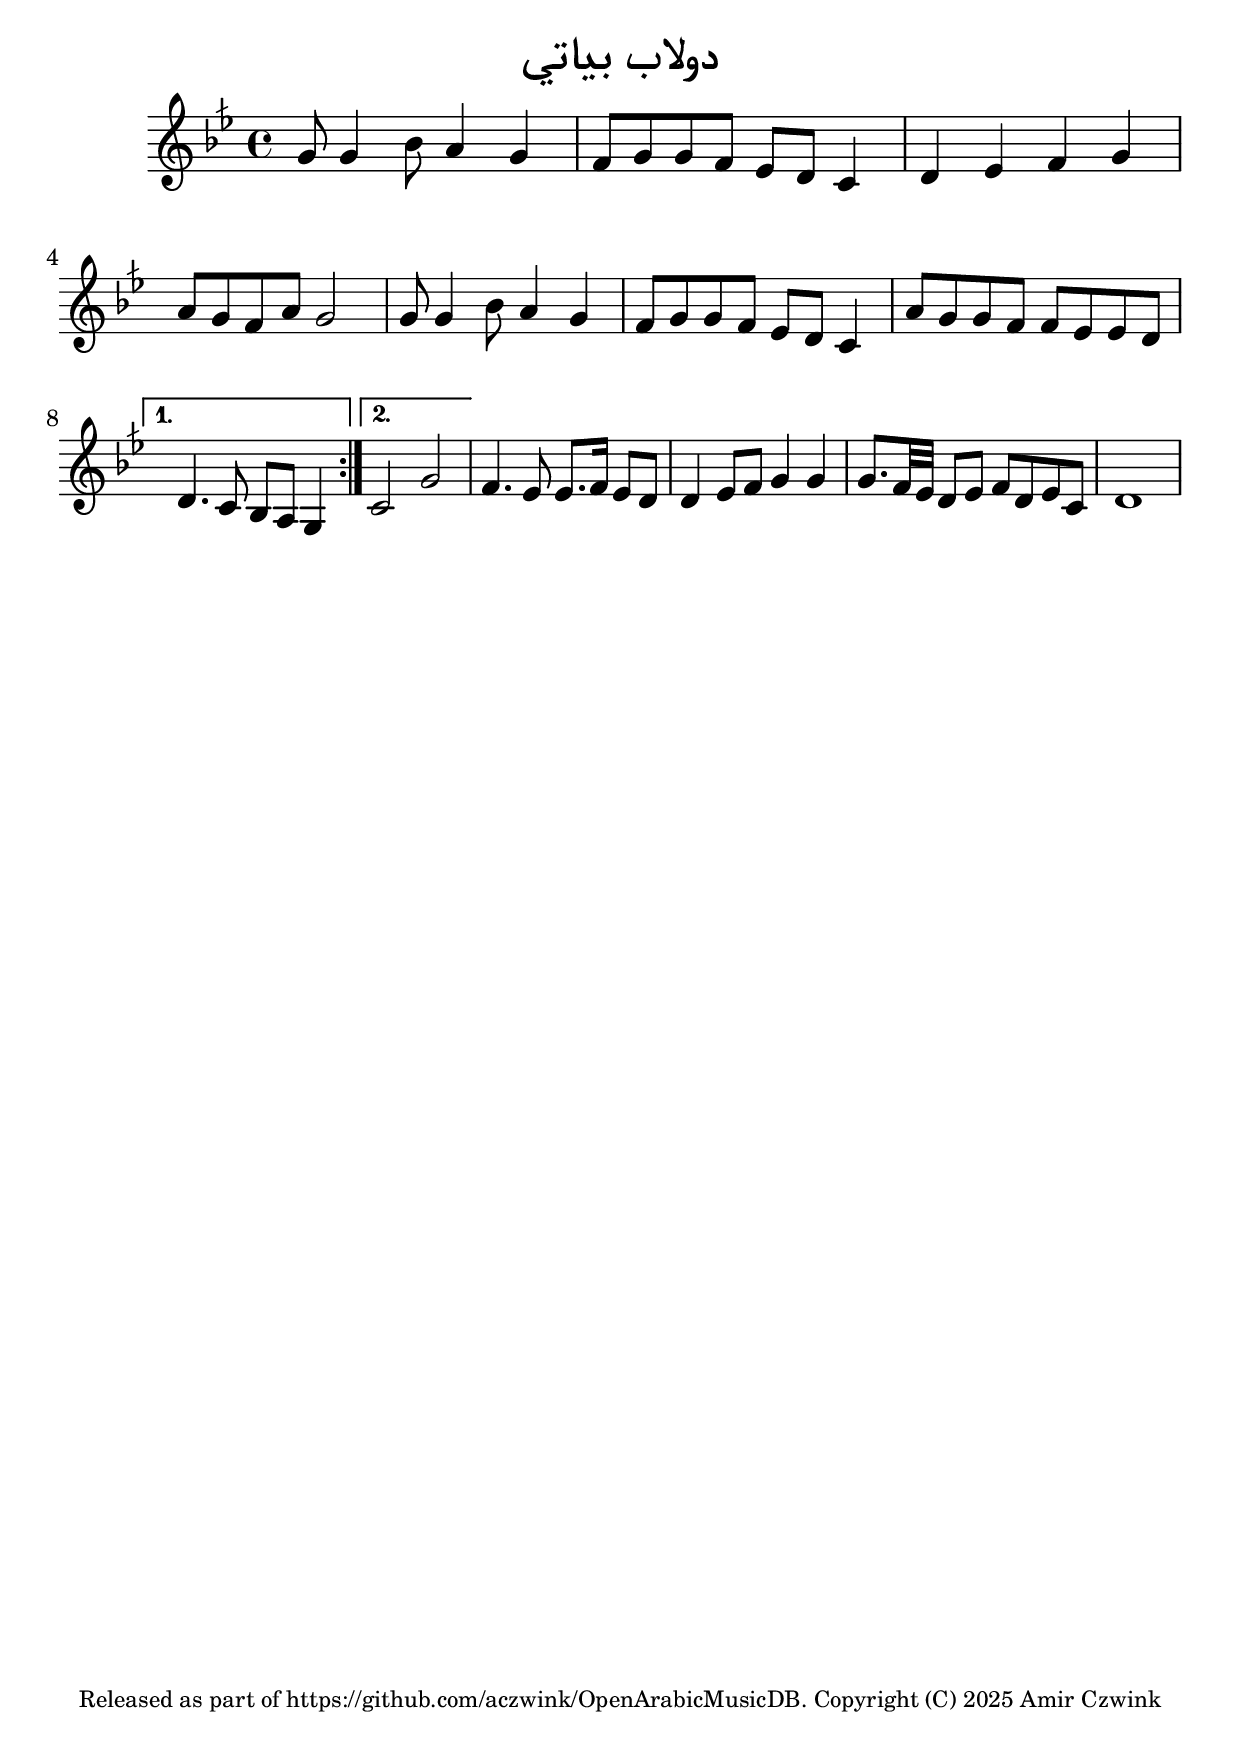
%  OpenArabicMusicDB
%  Copyright (C) 2025 Amir Czwink (amir130@hotmail.de)
  
%  This program is free software: you can redistribute it and/or modify
%  it under the terms of the GNU Affero General Public License as published by
%  the Free Software Foundation, either version 3 of the License, or
%  (at your option) any later version.
  
%  This program is distributed in the hope that it will be useful,
%  but WITHOUT ANY WARRANTY; without even the implied warranty of
%  MERCHANTABILITY or FITNESS FOR A PARTICULAR PURPOSE.  See the
%  GNU Affero General Public License for more details.
 
%  You should have received a copy of the GNU Affero General Public License
%  along with this program.  If not, see <http://www.gnu.org/licenses/>.
\version "2.20.0"
\include "arabic.ly"

#(set-global-staff-size 26)

\header
{
	title = "دولاب بياتي"
	composer = ""
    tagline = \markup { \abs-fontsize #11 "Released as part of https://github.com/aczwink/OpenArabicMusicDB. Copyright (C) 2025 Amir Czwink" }
}

\relative re'
{
	\key re \bayati
	\set Staff.extraNatural = ##f
	
	\repeat volta 2
	{	
	  \repeat unfold 2
	  {	
	    sol8 sol4 sib8 la4 sol |
	    fa8 sol sol fa misb re do4 |
	    \alternative
	    {
	      {
	        re misb fa sol |
	        la8 sol fa la sol2 |
	      }
	      {
	        la8 sol sol fa fa misb misb re |
	      }
	    }
	  }
	  
	  \break	  
	  \alternative
	  {
	    \volta 1 { re4. do8 sib la sol4 | }
	    \volta 2 {
	      do2 sol' |
	    }
	  }
	}
	
	fa4. misb8 misb8. fa16 misb8 re |
    re4 misb8 fa sol4 sol |
    sol8. fa32 misb re8 misb fa re misb do |
    re1 |
}